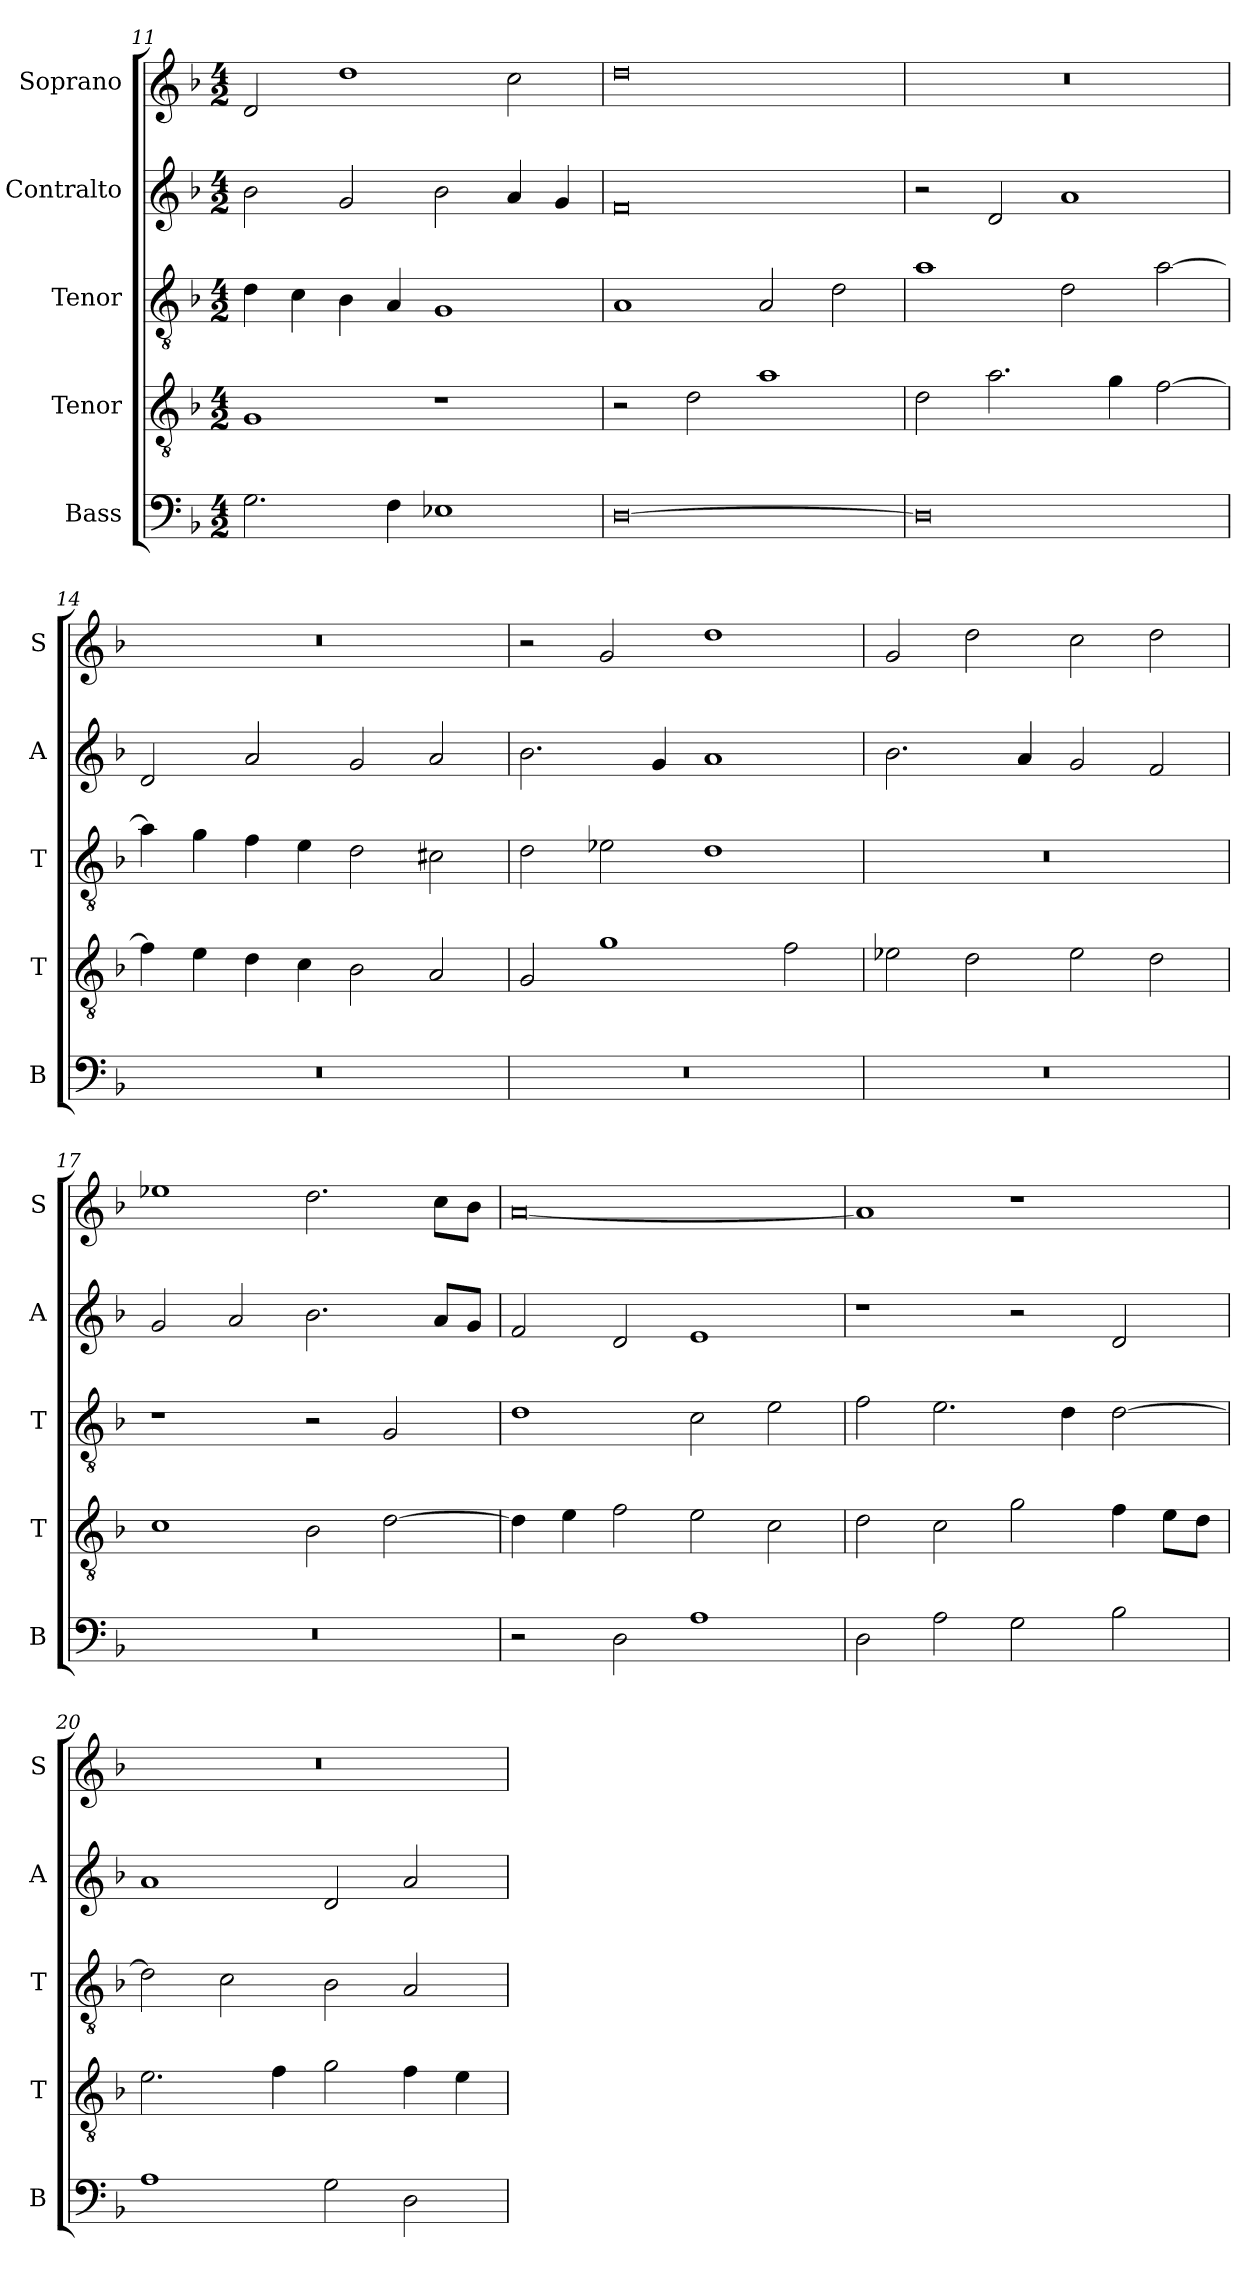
**kern	**kern	**kern	**kern	**kern
*part5	*part4	*part3	*part2	*part1
*staff5	*staff4	*staff3	*staff2	*staff1
*I"Bass	*I"Tenor	*I"Tenor	*I"Contralto	*I"Soprano
*I'B	*I'T	*I'T	*I'A	*I'S
*clefF4	*clefGv2	*clefGv2	*clefG2	*clefG2
*k[b-]	*k[b-]	*k[b-]	*k[b-]	*k[b-]
*D:aeo	*D:aeo	*D:aeo	*D:aeo	*D:aeo
*M4/2	*M4/2	*M4/2	*M4/2	*M4/2
=11	=11	=11	=11	=11
2.G	1G	4d	2b-	2d
.	.	4c	.	.
.	.	4B-	2g	1dd
4F	.	4A	.	.
1E-X	1r	1G	2b-	.
.	.	.	4a	2cc
.	.	.	4g	.
=12	=12	=12	=12	=12
[0D	2r	1A	0f	0dd
.	2d	.	.	.
.	1a	2A	.	.
.	.	2d	.	.
=13	=13	=13	=13	=13
0D]	2d	1a	2r	0r
.	2.a	.	2d	.
.	.	2d	1a	.
.	4g	.	.	.
.	[2f	[2a	.	.
=14	=14	=14	=14	=14
0r	4f]	4a]	2d	0r
.	4e	4g	.	.
.	4d	4f	2a	.
.	4c	4e	.	.
.	2B-	2d	2g	.
.	2A	2c#X	2a	.
=15	=15	=15	=15	=15
0r	2G	2d	2.b-	2r
.	1g	2e-X	.	2g
.	.	.	4g	.
.	.	1d	1a	1dd
.	2f	.	.	.
=16	=16	=16	=16	=16
0r	2e-X	0r	2.b-	2g
.	2d	.	.	2dd
.	.	.	4a	.
.	2e-	.	2g	2cc
.	2d	.	2f	2dd
=17	=17	=17	=17	=17
0r	1c	1r	2g	1ee-X
.	.	.	2a	.
.	2B-	2r	2.b-	2.dd
.	[2d	2G	.	.
.	.	.	8a/L	8cc\L
.	.	.	8g/J	8b-\J
=18	=18	=18	=18	=18
2r	4d]	1d	2f	[0a
.	4e	.	.	.
2D	2f	.	2d	.
1A	2e	2c	1e	.
.	2c	2e	.	.
=19	=19	=19	=19	=19
2D	2d	2f	1r	1a]
2A	2c	2.e	.	.
2G	2g	.	2r	1r
.	.	4d	.	.
2B-	4f	[2d	2d	.
.	8e\L	.	.	.
.	8d\J	.	.	.
=20	=20	=20	=20	=20
1A	2.e	2d]	1a	0r
.	.	2c	.	.
.	4f	.	.	.
2G	2g	2B-	2d	.
2D	4f	2A	2a	.
.	4e	.	.	.
=	=	=	=	=
*-	*-	*-	*-	*-
